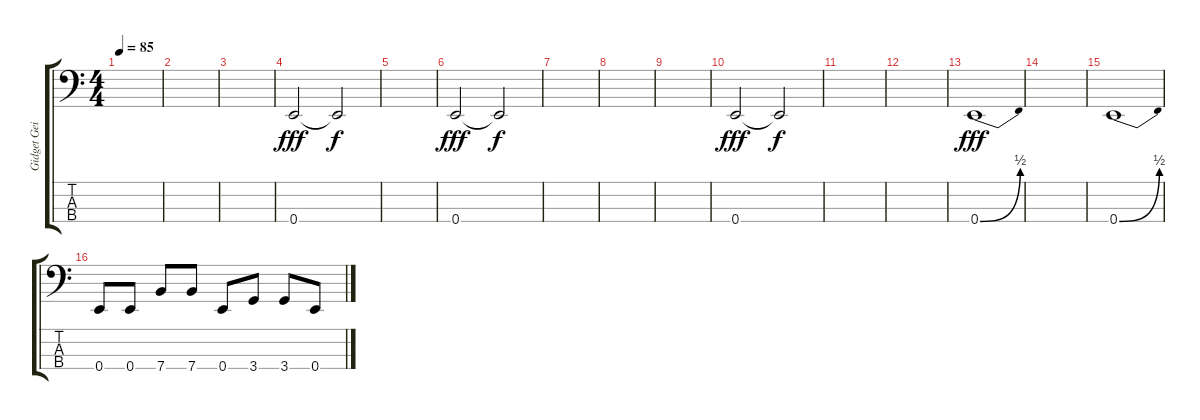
\track ("Gidget Gein" "Gidget Gei") {instrument electricbasspick}
\staff {score tabs}
\tuning (G2 D2 A1 E1) {hide}
\ts (4 4)
\tempo 85
\clef f4
\ks c
|
|
|
0.4.2{dy fff volume 16} 0.4{t}.2{dy f volume 0} |
|
0.4.2{dy fff volume 16} 0.4{t}.2{dy f volume 0} |
|
|
|
0.4.2{dy fff volume 16} 0.4{t}.2{dy f volume 0} |
|
|
0.4{be (bend 0 0 60 2)}.1{dy fff} |
|
0.4{be (bend 0 0 60 2)}.1 |
0.4.8 0.4.8 7.4.8 7.4.8 0.4.8 3.4.8 3.4.8 0.4.8
